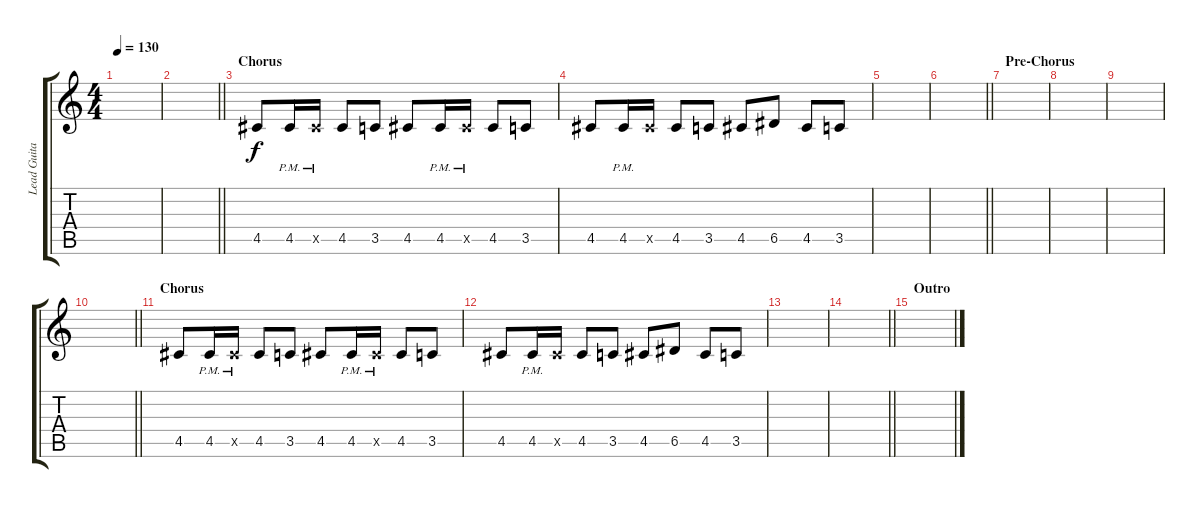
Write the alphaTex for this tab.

\track ("Lead Guitar" "Lead Guita") {instrument distortionguitar}
\staff {score tabs}
\tuning (E4 B3 G3 D3 A2 E2) {hide}
\ts (4 4)
\tempo 130
\clef g2
\ks c
|
\barLineRight lightlight
|
\section ("" "Chorus")
4.5.8 4.5{pm}.16 4.5{pm x}.16 4.5.8 3.5.8 4.5.8 4.5{pm}.16 4.5{pm x}.16 4.5.8 3.5.8 |
4.5.8 4.5{pm}.16 4.5{x}.16 4.5.8 3.5.8 4.5.8 6.5.8 4.5.8 3.5.8 |
|
\barLineRight lightlight
|
\section ("" "Pre-Chorus")
|
|
|
\barLineRight lightlight
|
\section ("" "Chorus")
4.5.8 4.5{pm}.16 4.5{pm x}.16 4.5.8 3.5.8 4.5.8 4.5{pm}.16 4.5{pm x}.16 4.5.8 3.5.8 |
4.5.8 4.5{pm}.16 4.5{x}.16 4.5.8 3.5.8 4.5.8 6.5.8 4.5.8 3.5.8 |
|
\barLineRight lightlight
|
\section ("" "Outro")
